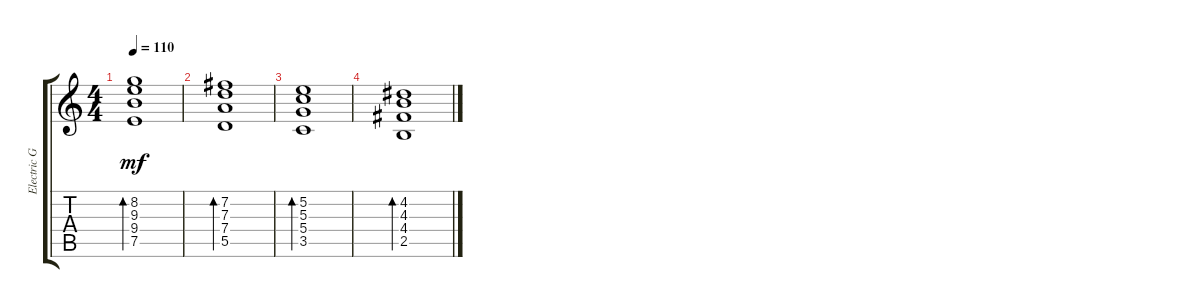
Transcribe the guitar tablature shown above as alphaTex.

\track ("Electric Guitar" "Electric G") {instrument electricguitarclean}
\staff {score tabs}
\tuning (E4 B3 G3 D3 A2 E2) {hide}
\ts (4 4)
\tempo 110
\clef g2
\ks c
(8.2 9.3 9.4 7.5).1{bd 30 dy mf} |
(7.2 7.3 7.4 5.5).1{bd 30} |
(5.2 5.3 5.4 3.5).1{bd 30} |
(4.2 4.3 4.4 2.5).1{bd 30}
